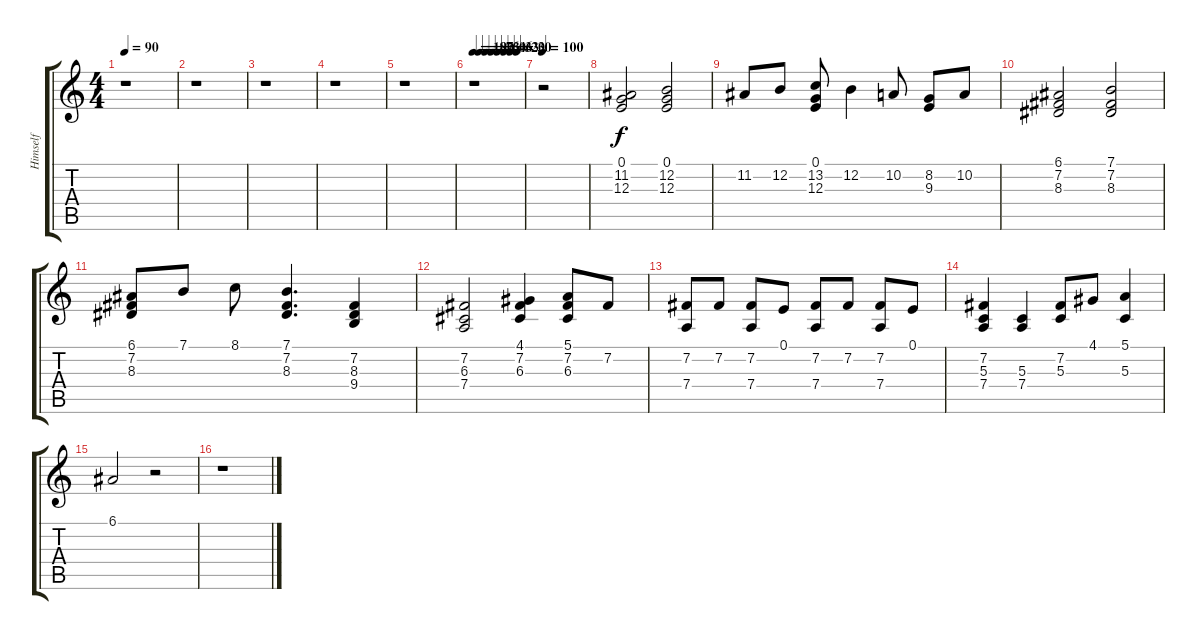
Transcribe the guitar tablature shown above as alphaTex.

\track ("Himself" "Himself") {instrument lead1square}
\staff {score tabs}
\tuning (E4 B3 G3 D3 A2 E2) {hide}
\ts (4 4)
\tempo 90
\clef g2
\ks c
r.1{dy f} |
r.1 |
r.1 |
r.1 |
r.1 |
\tempo 100
\tempo (87 0.125)
\tempo (73 0.25)
\tempo (60 0.375)
\tempo (46 0.5)
\tempo (33 0.625)
\tempo (20 0.75)
\tempo (30 0.875)
r.1 |
\tempo 100
r.2 |
(0.1 11.2 12.3).2 (0.1 12.2 12.3).2 |
11.2.8 12.2.8 (0.1 13.2 12.3).8 12.2.4 10.2.8 (8.2 9.3).8 10.2.8 |
(6.1 7.2 8.3).2 (7.1 7.2 8.3).2 |
(6.1 7.2 8.3).8 7.1.8 8.1.8 (7.1 7.2 8.3).4{d} (7.2 8.3 9.4).4 |
(7.2 6.3 7.4).2 (4.1 7.2 6.3).4 (5.1 7.2 6.3).8 7.2.8 |
(7.2 7.4).8 7.2.8 (7.2 7.4).8 0.1.8 (7.2 7.4).8 7.2.8 (7.2 7.4).8 0.1.8 |
(7.2 5.3 7.4).4 (5.3 7.4).4 (7.2 5.3).8 4.1.8 (5.1 5.3).4 |
6.1.2 r.2 |
r.1
